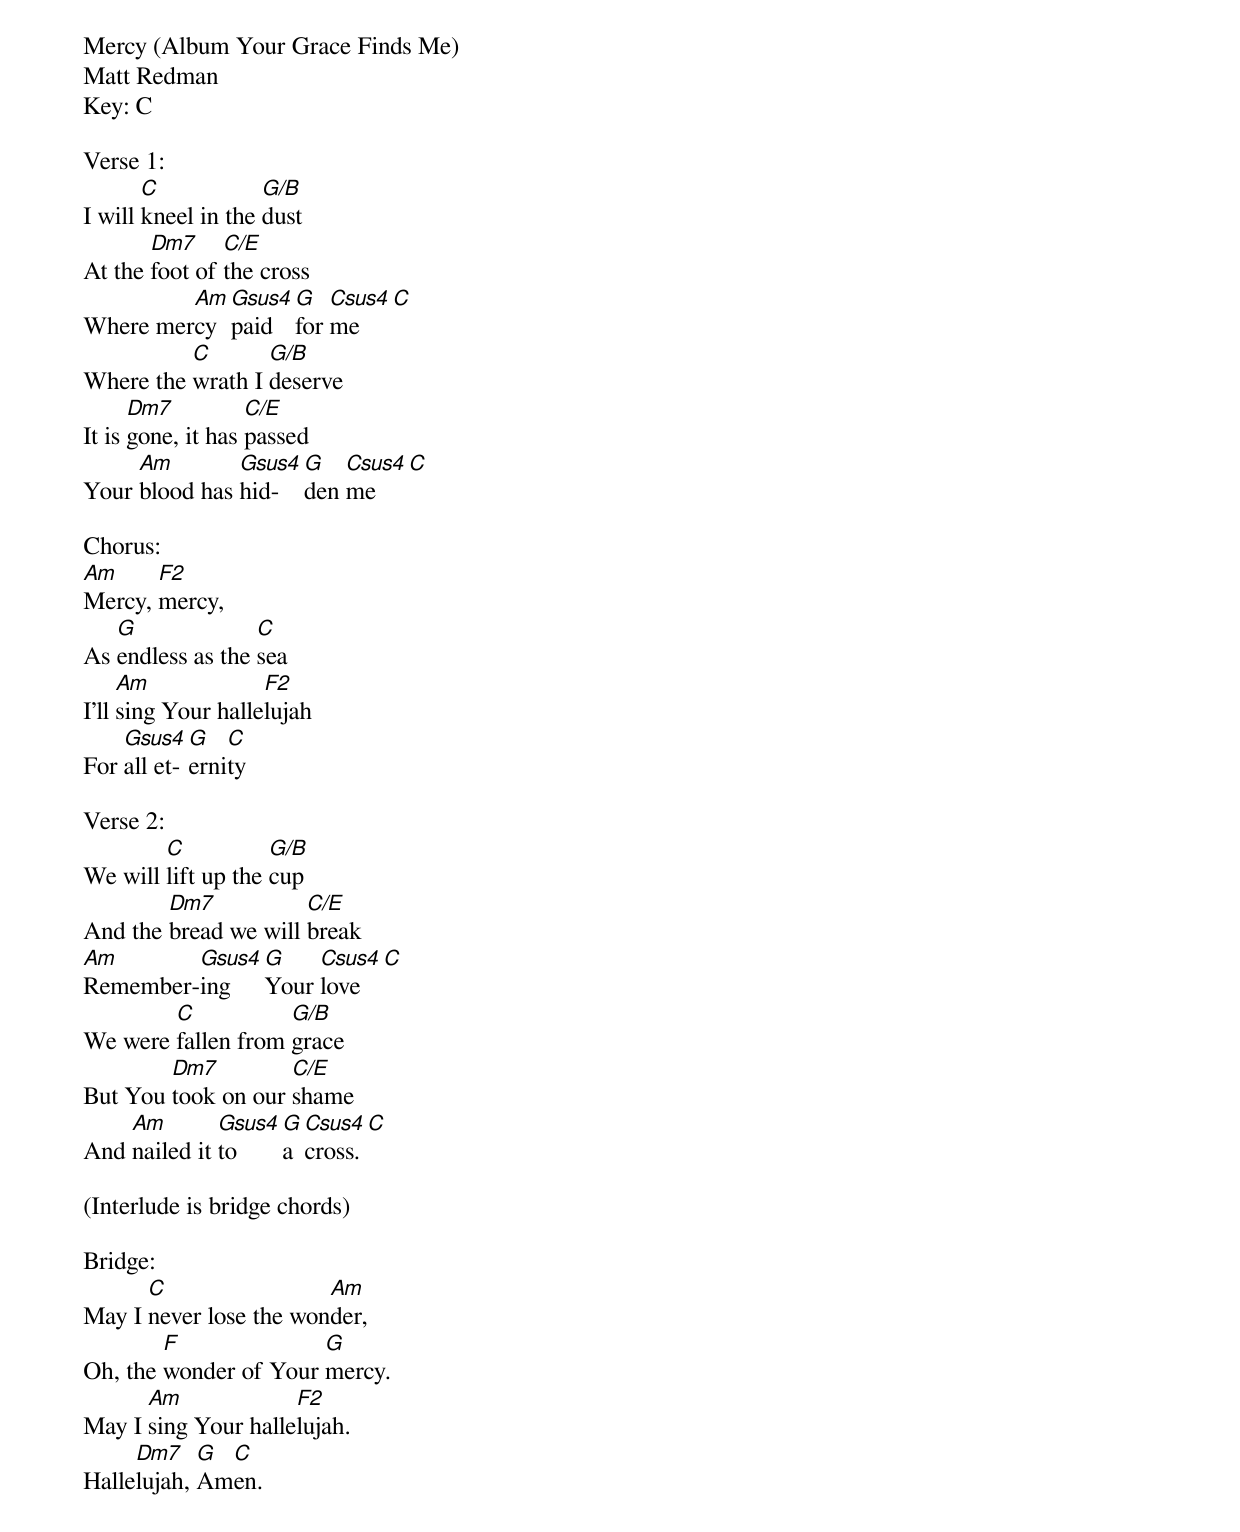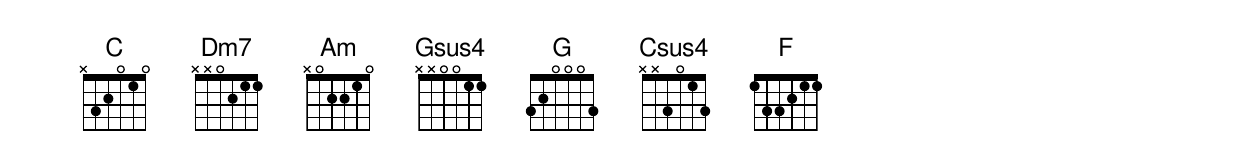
Mercy (Album Your Grace Finds Me)
Matt Redman
Key: C

Verse 1:
I will [C]kneel in the [G/B]dust
At the [Dm7]foot of [C/E]the cross
Where mer[Am]cy [Gsus4]paid [G]for [Csus4]me [C]
Where the [C]wrath I [G/B]deserve
It is [Dm7]gone, it has [C/E]passed
Your [Am]blood has [Gsus4]hid-[G]den [Csus4]me [C]

Chorus:
[Am]Mercy, [F2]mercy,
As [G]endless as the [C]sea
I'll [Am]sing Your halle[F2]lujah
For [Gsus4]all et-[G]erni[C]ty

Verse 2:
We will [C]lift up the [G/B]cup
And the [Dm7]bread we will [C/E]break
[Am]Remember-[Gsus4]ing [G]Your [Csus4]love [C]
We were [C]fallen from [G/B]grace
But You [Dm7]took on our [C/E]shame
And [Am]nailed it [Gsus4]to [G]a [Csus4]cross. [C]

(Interlude is bridge chords)

Bridge:
May I [C]never lose the won[Am]der,
Oh, the [F]wonder of Your [G]mercy.
May I [Am]sing Your halle[F2]lujah.
Halle[Dm7]lujah, [G]Am[C]en.
